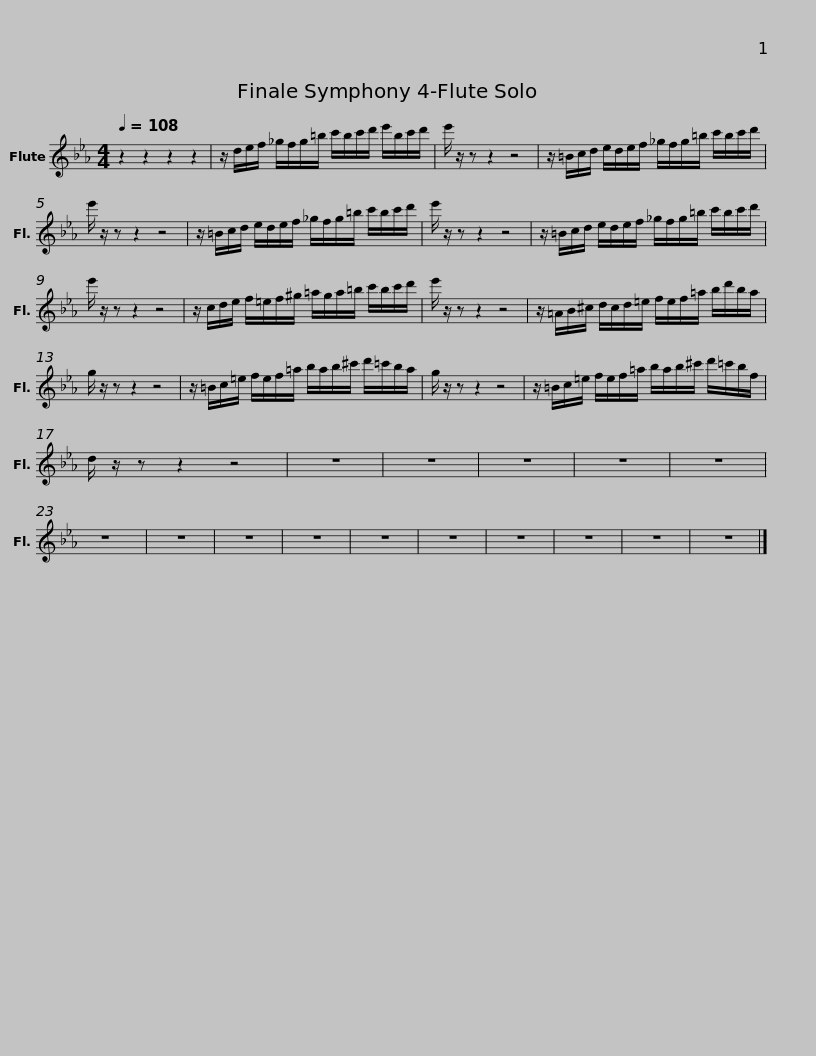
X:1
L:1/8
Q:1/4=108
M:4/4
I:linebreak $
K:Eb
V:1 treble
V:1
 z2 z2 z2 z2 | z/ d/e/f/ _g/f/g/=b/ c'/b/c'/d'/ e'/b/c'/d'/ | e'/ z/ z z2 z4 |$ z/ =B/c/d/ e/d/e/f/ _g/f/g/=b/ c'/b/c'/d'/ | e'/ z/ z z2 z4 | %5
 z/ =B/c/d/ e/d/e/f/ _g/f/g/=b/ c'/b/c'/d'/ |$ e'/ z/ z z2 z4 | z/ =B/c/d/ e/d/e/f/ _g/f/g/=b/ c'/b/c'/d'/ | e'/ z/ z z2 z4 |$ z/ c/d/e/ f/=e/f/^g/ =a/g/a/=b/ c'/b/c'/d'/ | %10
 e'/ z/ z z2 z4 | z/ =A/B/^c/ d/c/d/=e/ f/e/f/=a/ b/d'/b/a/ |$ g/ z/ z z2 z4 | z/ =B/c/=e/ f/e/f/=a/ b/a/b/^c'/ d'/=c'/b/a/ | g/ z/ z z2 z4 |$ %15
 z/ =B/c/=e/ f/e/f/=a/ b/a/b/^c'/ d'/=c'/b/f/ | d/ z/ z z2 z4 | z8 | z8 | z8 | %20
 z8 | z8 | z8 | z8 | z8 |$ %25
 z8 | z8 | z8 | z8 | z8 | %30
 z8 | z8 |] %32
